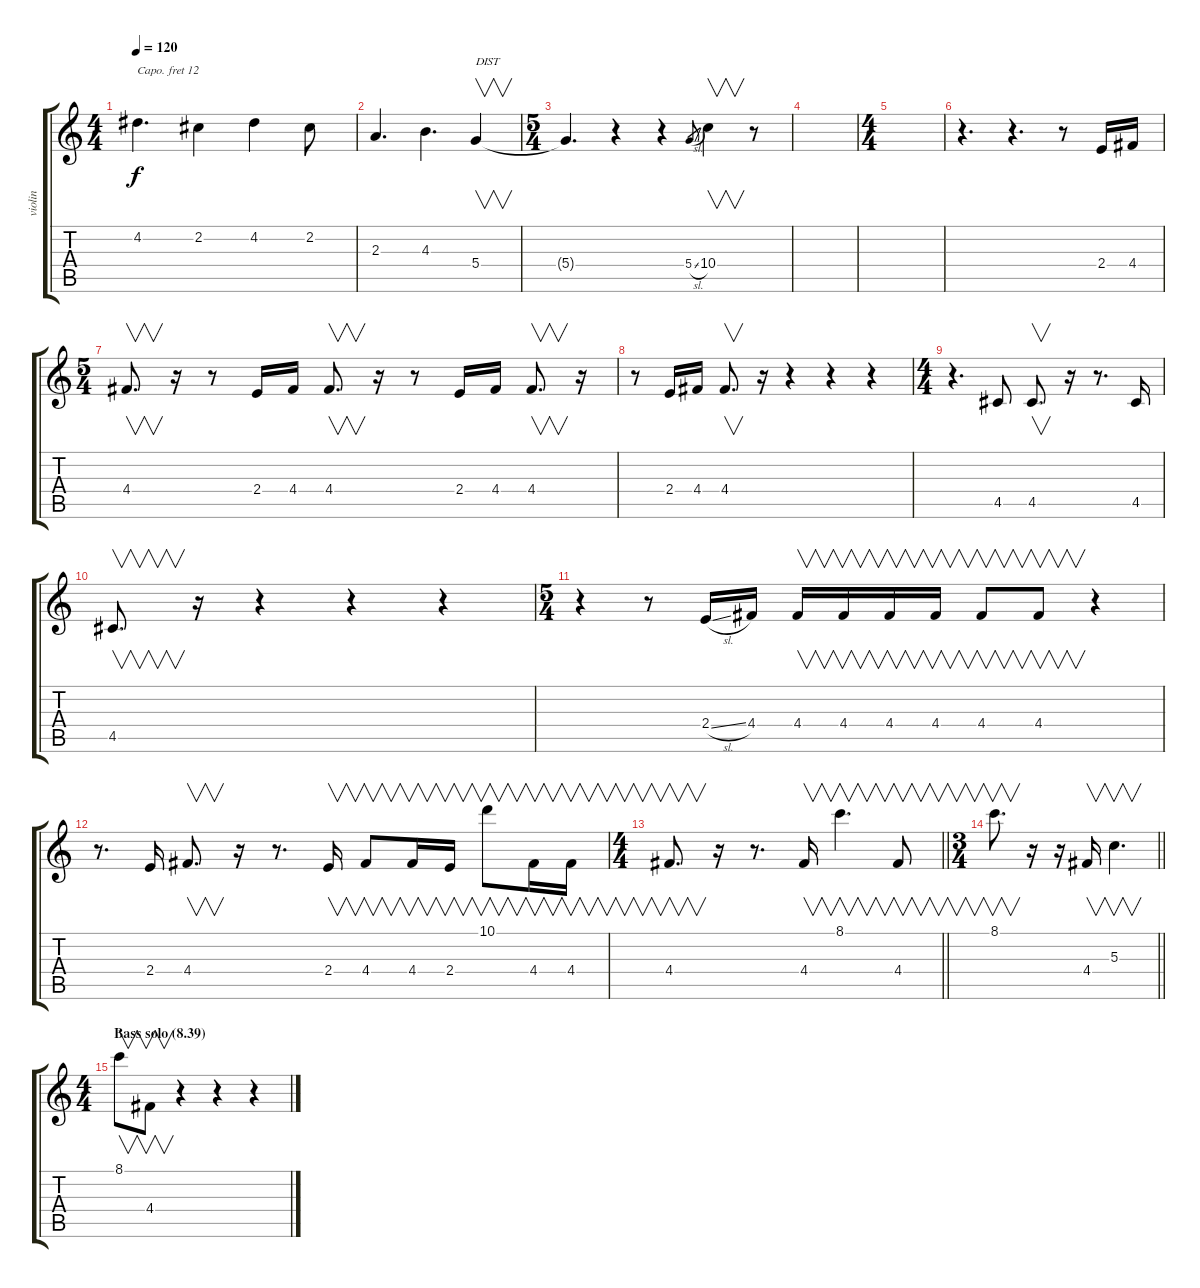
\track ("violin" "violin") {instrument violin}
\staff {score tabs}
\capo 12
\tuning (E4 B3 G3 D3 A2 E2) {hide}
\ts (4 4)
\tempo 120
\clef g2
\ks c
4.2.4{d dy f} 2.2.4 4.2.4 2.2.8 |
2.3.4{d} 4.3.4{d} 5.4.4{v txt "DIST" instrument distortionguitar} |
\ts (5 4)
5.4{t}.4{d} r.4 r.4 5.4{sl}.8{gr} 10.4.4{v} r.8 |
|
\ts (4 4)
|
r.4{d} r.4{d} r.8 2.4.16 4.4.16 |
\ts (5 4)
4.4.8{v d} r.16 r.8 2.4.16 4.4.16 4.4.8{v d} r.16 r.8 2.4.16 4.4.16 4.4.8{v d} r.16 |
r.8 2.4.16 4.4.16 4.4.8{v d} r.16 r.4 r.4 r.4 |
\ts (4 4)
r.4{d} 4.5.8 4.5.8{v d} r.16 r.8{d} 4.5.16 |
4.5.8{v d} r.16 r.4 r.4 r.4 |
\ts (5 4)
r.4 r.8 2.4{sl}.16 4.4.16 4.4.16{v} 4.4.16{v} 4.4.16{v} 4.4.16{v} 4.4.8{v} 4.4.8{v} r.4 |
r.8{d} 2.4.16 4.4.8{v d} r.16 r.8{d} 2.4.16{v} 4.4.8{v} 4.4.16{v} 2.4.16{v} 10.1.8{v} 4.4.16{v} 4.4.16{v} |
\ts (4 4)
\barLineRight lightlight
4.4.8{v d} r.16 r.8{d} 4.4.16{v} 8.1.4{v d} 4.4.8{v} |
\ts (3 4)
\barLineRight lightlight
8.1.8{v d} r.16 r.16 4.4.16{v} 5.3.4{v d} |
\ts (4 4)
\section ("" "Bass solo (8.39)")
8.1.8{v} 4.4.8{v} r.4 r.4 r.4
